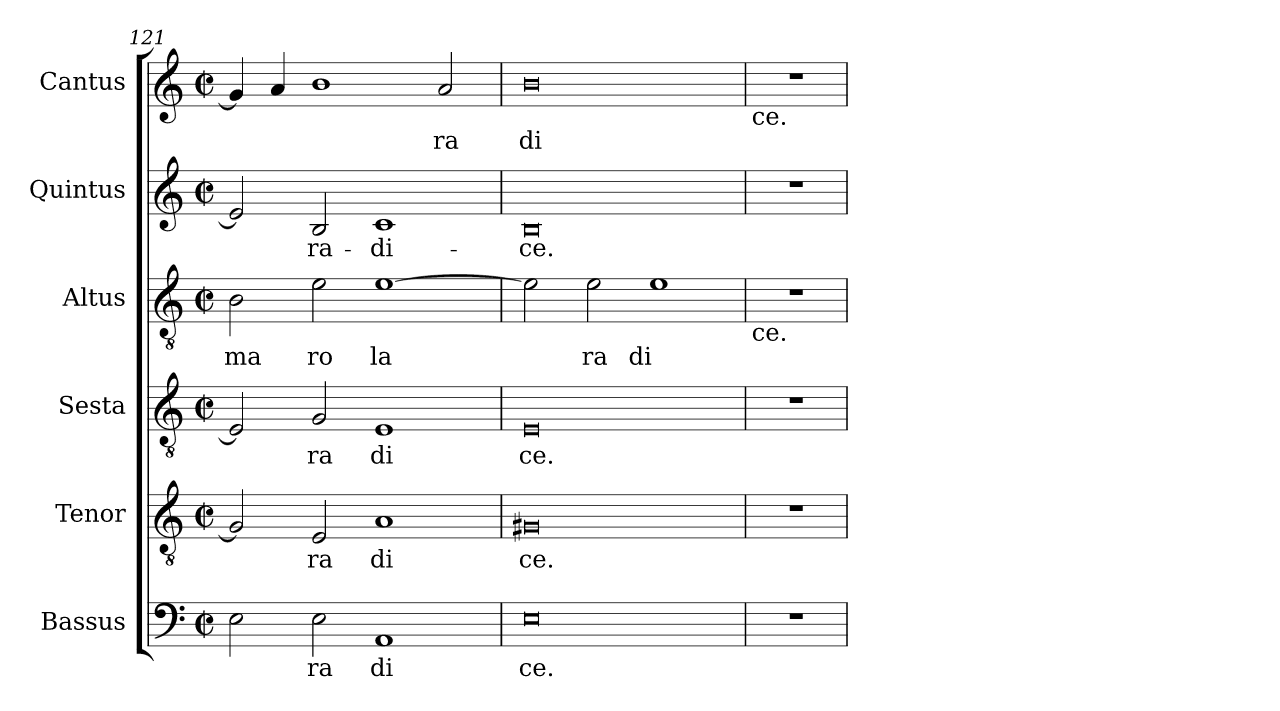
**kern	**text	**kern	**text	**kern	**text	**kern	**text	**kern	**text	**kern	**text
*part6	*part6	*part5	*part5	*part4	*part4	*part3	*part3	*part2	*part2	*part1	*part1
*staff6	*staff6	*staff5	*staff5	*staff4	*staff4	*staff3	*staff3	*staff2	*staff2	*staff1	*staff1
*I"Bassus	*	*I"Tenor	*	*I"Sesta	*	*I"Altus	*	*I"Quintus	*	*I"Cantus	*
*I'Bassus	*	*I'Tenor	*	*I'Sesta	*	*I'Altus	*	*I'Quintus	*	*I'Cantus	*
*clefF4	*	*clefGv2	*	*clefGv2	*	*clefGv2	*	*clefG2	*	*clefG2	*
*k[]	*	*k[]	*	*k[]	*	*k[]	*	*k[]	*	*k[]	*
*C:	*	*C:	*	*C:	*	*C:	*	*C:	*	*C:	*
*M2/2	*	*M2/2	*	*M2/2	*	*M2/2	*	*M2/2	*	*M2/2	*
*met(c|)	*	*met(c|)	*	*met(c|)	*	*met(c|)	*	*met(c|)	*	*met(c|)	*
=121	=121	=121	=121	=121	=121	=121	=121	=121	=121	=121	=121
!	!LO:LY:b	!	!LO:LY:b:cj	!	!LO:LY:b:cj	!	!LO:LY:b:cj	!	!LO:LY:b:cj	!	!LO:LY:b:cj
2E\	.	2G/]	.	2E/]	.	2B\	ma	2e/]	.	4g/]	.
!	!	!	!	!	!	!	!	!	!	!	!LO:LY:b:cj
.	.	.	.	.	.	.	.	.	.	4a/	.
!	!LO:LY:b	!	!LO:LY:b:cj	!	!LO:LY:b:cj	!	!LO:LY:b:cj	!	!LO:LY:b:cj	!	!LO:LY:b:cj
2E\	ra	2E/	ra	2G/	ra	2e\	ro	2B/	ra-	1b	.
!	!LO:LY:b	!	!LO:LY:b:cj	!	!LO:LY:b:cj	!	!LO:LY:b:cj	!	!LO:LY:b:cj	!	!
1AA	di	1A	di	1E	di	[>1e	la	1c	-di-	.	.
!	!	!	!	!	!	!	!	!	!	!	!LO:LY:b:cj
.	.	.	.	.	.	.	.	.	.	2a/	ra
=122	=122	=122	=122	=122	=122	=122	=122	=122	=122	=122	=122
!	!LO:LY:b	!	!LO:LY:b:cj	!	!LO:LY:b:cj	!	!LO:LY:b:cj	!	!LO:LY:b:cj	!	!LO:LY:b:cj
0E	ce.	0G#X	ce.	0E	ce.	2e\]	.	0B	-ce.	0b	di
!	!	!	!	!	!	!	!LO:LY:b:cj	!	!	!	!
.	.	.	.	.	.	2e\	ra	.	.	.	.
!	!	!	!	!	!	!	!LO:LY:b:cj	!	!	!	!
.	.	.	.	.	.	1e	di	.	.	.	.
=123	=123	=123	=123	=123	=123	=123	=123	=123	=123	=123	=123
!	!	!	!	!	!	!	!	!	!	!LO:TX:b:t=ce.	!
!	!	!	!	!	!	!LO:TX:b:t=ce.	!	!	!	!	!
1r	.	1r	.	1r	.	1r	.	1r	.	1r	.
=	=	=	=	=	=	=	=	=	=	=	=
*-	*-	*-	*-	*-	*-	*-	*-	*-	*-	*-	*-
